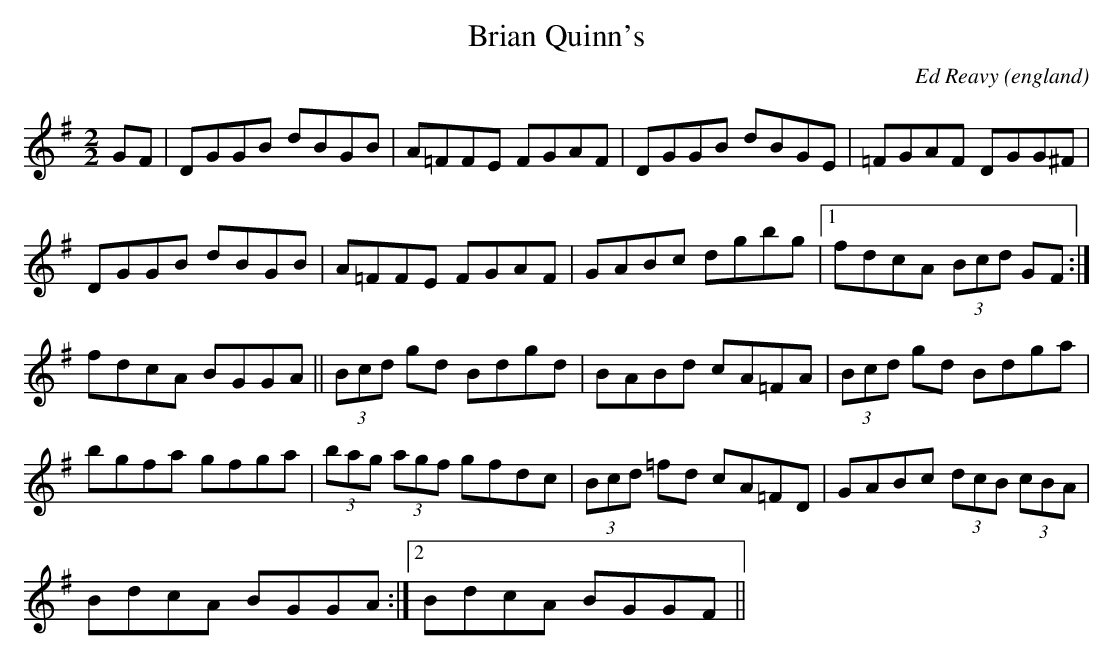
X:1
T:Brian Quinn's
O:england
M:2/2
L:1/8
C:Ed Reavy
K:G
GF|DGGB dBGB|A=FFE FGAF|DGGB dBGE|=FGAF DGG^F|
DGGB dBGB|A=FFE FGAF|GABc dgbg|1 fdcA (3Bcd GF:|
2 fdcA BGGA||(3Bcd gd Bdgd|BABd cA=FA|(3Bcd gd Bdga|
bgfa gfga|(3bag (3agf gfdc|(3Bcd =fd cA=FD|GABc (3dcB (3cBA|
1BdcA BGGA:|2 BdcA BGGF||
